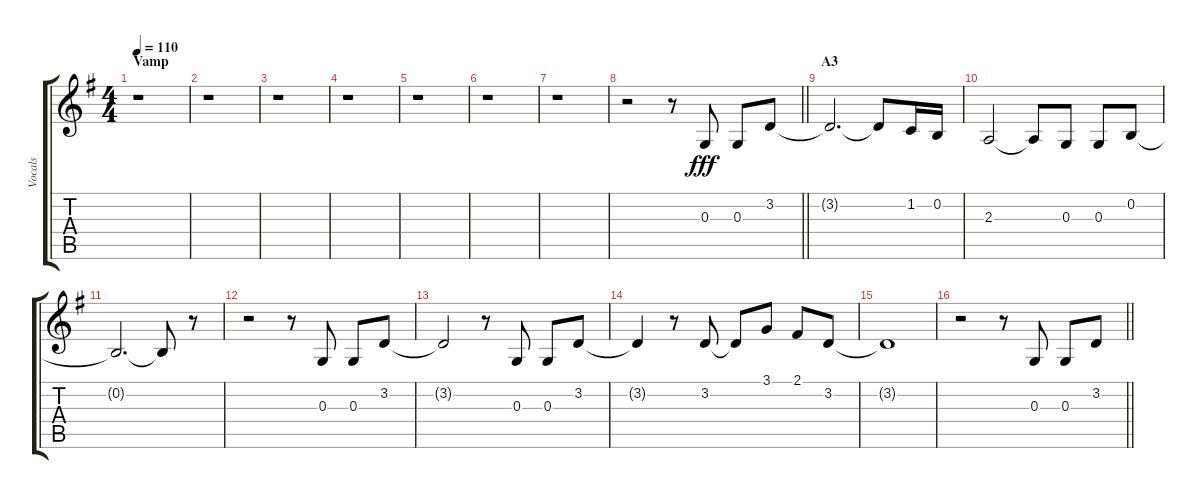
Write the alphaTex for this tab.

\track ("Vocals" "Vocals") {instrument voiceoohs}
\staff {score tabs}
\tuning (E4 B3 G3 D3 A2 E2) {hide}
\ts (4 4)
\section ("" "Vamp")
\tempo 110
\clef g2
\ks g
r.1{dy fff} |
r.1 |
r.1 |
r.1 |
r.1 |
r.1 |
r.1 |
\barLineRight lightlight
r.2 r.8 0.3.8 0.3.8 3.2.8 |
\section ("" "A3")
3.2{t}.2{d} 3.2{t}.8 1.2.16 0.2.16 |
2.3.2 2.3{t}.8 0.3.8 0.3.8 0.2.8 |
0.2{t}.2{d} 0.2{t}.8 r.8 |
r.2 r.8 0.3.8 0.3.8 3.2.8 |
3.2{t}.2 r.8 0.3.8 0.3.8 3.2.8 |
3.2{t}.4 r.8 3.2.8 3.2{t}.8 3.1.8 2.1.8 3.2.8 |
3.2{t}.1 |
\barLineRight lightlight
r.2 r.8 0.3.8 0.3.8 3.2.8
